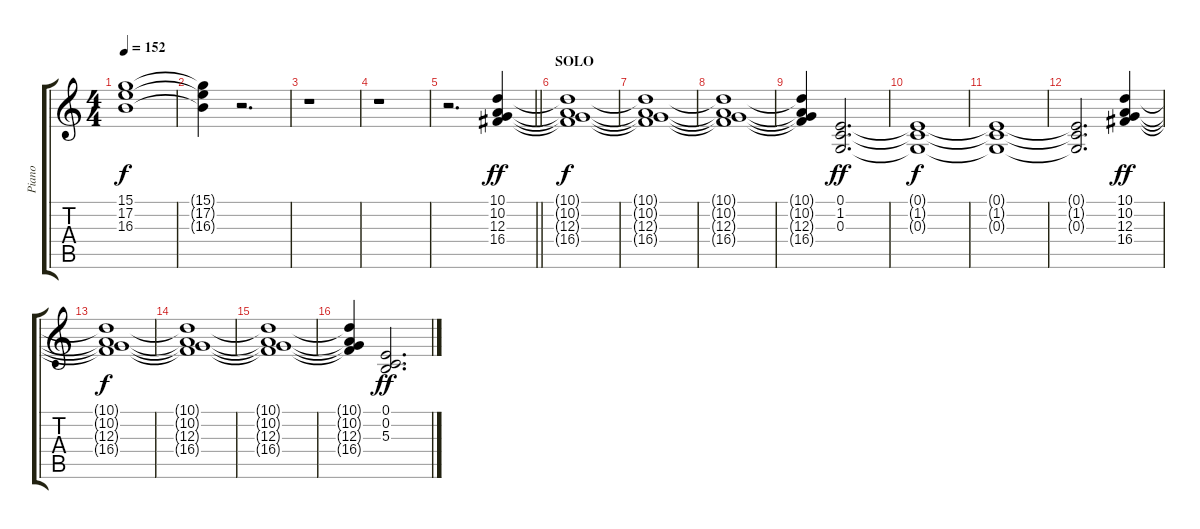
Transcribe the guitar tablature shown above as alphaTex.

\track ("Piano" "Piano") {instrument brightacousticpiano}
\staff {score tabs}
\tuning (E4 B3 G3 D3 A2 E2) {hide}
\ts (4 4)
\tempo 152
\clef g2
\ks c
(15.1{t} 17.2{t} 16.3{t}).1{dy f} |
(15.1{t} 17.2{t} 16.3{t}).4 r.2{d} |
r.1 |
r.1 |
\barLineRight lightlight
r.2{d} (10.1 10.2 12.3 16.4).4{dy ff} |
\section ("" "SOLO")
(10.1{t} 10.2{t} 12.3{t} 16.4{t}).1{dy f} |
(10.1{t} 10.2{t} 12.3{t} 16.4{t}).1 |
(10.1{t} 10.2{t} 12.3{t} 16.4{t}).1 |
(10.1{t} 10.2{t} 12.3{t} 16.4{t}).4 (0.1 1.2 0.3).2{d dy ff} |
(0.1{t} 1.2{t} 0.3{t}).1{dy f} |
(0.1{t} 1.2{t} 0.3{t}).1 |
(0.1{t} 1.2{t} 0.3{t}).2{d} (10.1 10.2 12.3 16.4).4{dy ff} |
(10.1{t} 10.2{t} 12.3{t} 16.4{t}).1{dy f} |
(10.1{t} 10.2{t} 12.3{t} 16.4{t}).1 |
(10.1{t} 10.2{t} 12.3{t} 16.4{t}).1 |
(10.1{t} 10.2{t} 12.3{t} 16.4{t}).4 (0.1 0.2 5.3).2{d dy ff}
